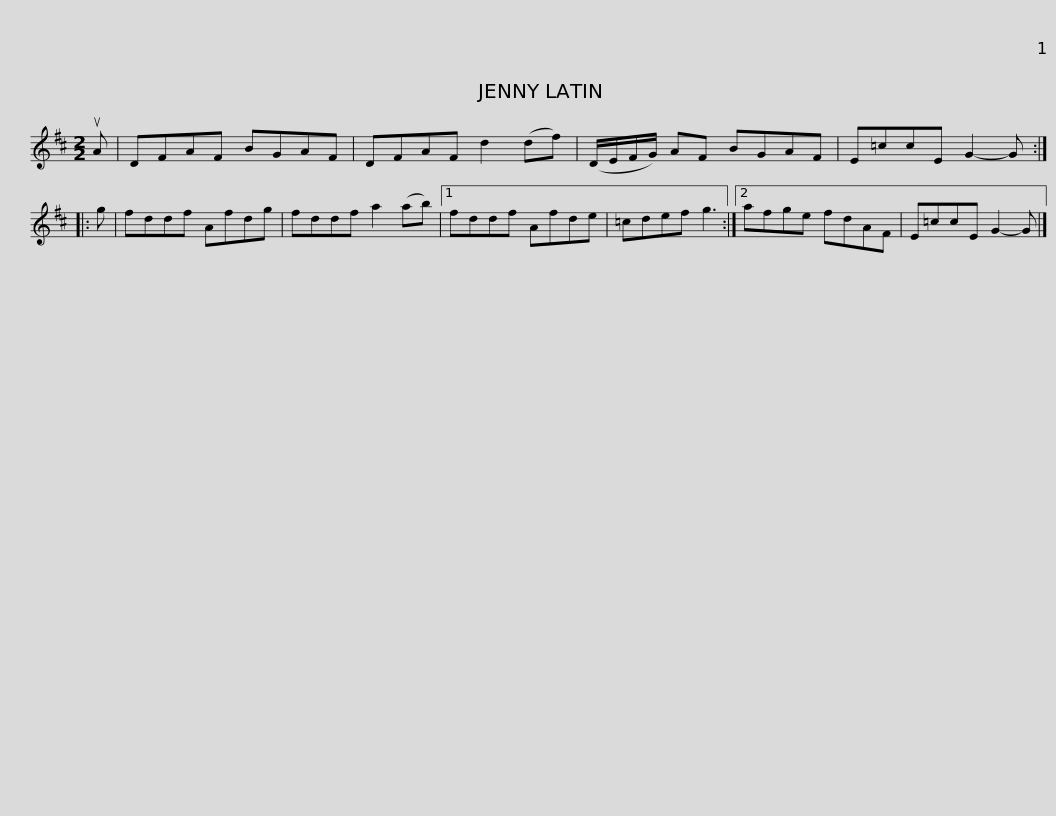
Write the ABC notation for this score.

X:1
L:1/8
M:2/2
I:linebreak $
K:D
V:1 treble
V:1
 uA | DFAF BGAF | DFAF d2 (df) | (D/E/F/G/) AF BGAF | E=ccE G2- G :: %5
 g | fddf Afdg |$ fddf a2 (ab) |1 fddf Afde | =cdef g3 :|2 %10
 afge fdAF | E=ccE G2- G |] %12
